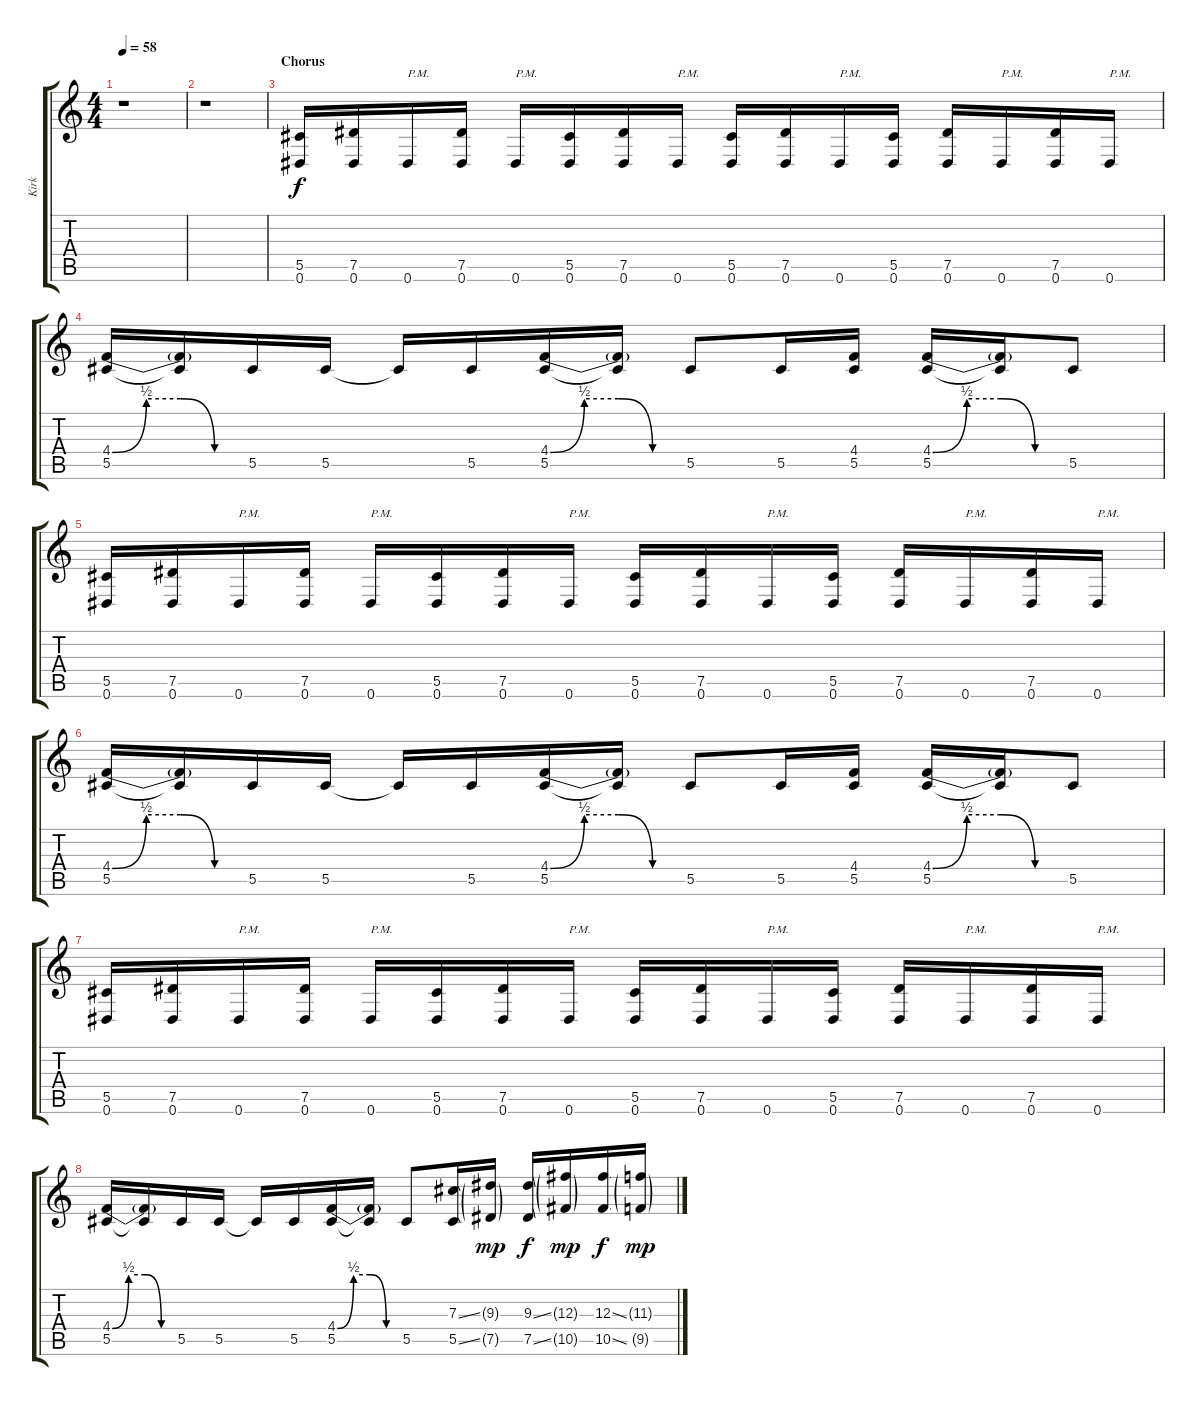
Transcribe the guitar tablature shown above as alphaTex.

\track ("Kirk " "Kirk ") {instrument distortionguitar}
\staff {score tabs}
\tuning (Eb4 Bb3 Gb3 Db3 Ab2 Eb2) {hide}
\ts (4 4)
\tempo 58
\clef g2
\ks c
r.1{dy f} |
r.1 |
\section ("" "Chorus")
(5.5 0.6).16 (7.5 0.6).16 0.6.16{txt "P.M."} (7.5 0.6).16 0.6.16{txt "P.M."} (5.5 0.6).16 (7.5 0.6).16 0.6.16{txt "P.M."} (5.5 0.6).16 (7.5 0.6).16 0.6.16{txt "P.M."} (5.5 0.6).16 (7.5 0.6).16 0.6.16{txt "P.M."} (7.5 0.6).16 0.6.16{txt "P.M."} |
(4.4{be (custom 0 0 15 2 30 2 45 0 60 0)} 5.5).16 (4.4{t} 5.5{t}).16 5.5.16 5.5.16 5.5{t}.16 5.5.16 (4.4{be (custom 0 0 15 2 30 2 45 0 60 0)} 5.5).16 (4.4{t} 5.5{t}).16 5.5.8 5.5.16 (4.4 5.5).16 (4.4{be (custom 0 0 15 2 30 2 45 0 60 0)} 5.5).16 (4.4{t} 5.5{t}).16 5.5.8 |
(5.5 0.6).16 (7.5 0.6).16 0.6.16{txt "P.M."} (7.5 0.6).16 0.6.16{txt "P.M."} (5.5 0.6).16 (7.5 0.6).16 0.6.16{txt "P.M."} (5.5 0.6).16 (7.5 0.6).16 0.6.16{txt "P.M."} (5.5 0.6).16 (7.5 0.6).16 0.6.16{txt "P.M."} (7.5 0.6).16 0.6.16{txt "P.M."} |
(4.4{be (custom 0 0 15 2 30 2 45 0 60 0)} 5.5).16 (4.4{t} 5.5{t}).16 5.5.16 5.5.16 5.5{t}.16 5.5.16 (4.4{be (custom 0 0 15 2 30 2 45 0 60 0)} 5.5).16 (4.4{t} 5.5{t}).16 5.5.8 5.5.16 (4.4 5.5).16 (4.4{be (custom 0 0 15 2 30 2 45 0 60 0)} 5.5).16 (4.4{t} 5.5{t}).16 5.5.8 |
(5.5 0.6).16 (7.5 0.6).16 0.6.16{txt "P.M."} (7.5 0.6).16 0.6.16{txt "P.M."} (5.5 0.6).16 (7.5 0.6).16 0.6.16{txt "P.M."} (5.5 0.6).16 (7.5 0.6).16 0.6.16{txt "P.M."} (5.5 0.6).16 (7.5 0.6).16 0.6.16{txt "P.M."} (7.5 0.6).16 0.6.16{txt "P.M."} |
(4.4{be (custom 0 0 15 2 30 2 45 0 60 0)} 5.5).16 (4.4{t} 5.5{t}).16 5.5.16 5.5.16 5.5{t}.16 5.5.16 (4.4{be (custom 0 0 15 2 30 2 45 0 60 0)} 5.5).16 (4.4{t} 5.5{t}).16 5.5.8 (7.3{ss} 5.5{ss}).16 (9.3{g} 7.5{g}).16{dy mp} (9.3{ss} 7.5{ss}).16{dy f} (12.3{g} 10.5{g}).16{dy mp} (12.3{ss} 10.5{ss}).16{dy f} (11.3{g} 9.5{g}).16{dy mp}
